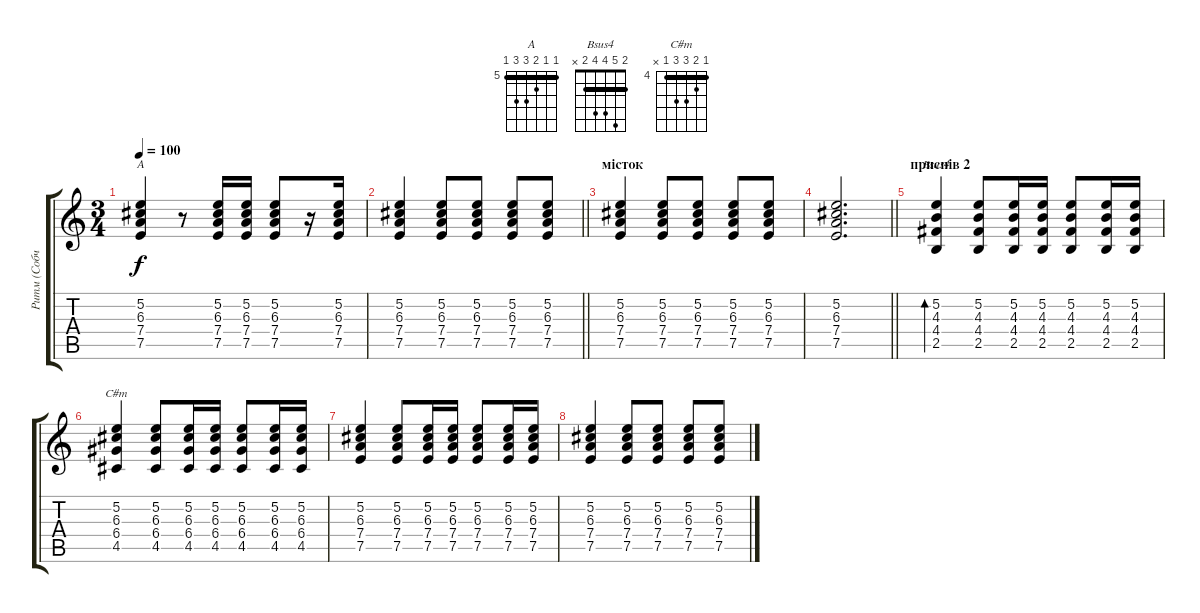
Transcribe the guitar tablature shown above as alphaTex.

\track ("Ритм (Собчук)" "Ритм (Собч") {instrument acousticguitarsteel}
\staff {score tabs}
\tuning (E4 B3 G3 D3 A2 E2) {hide}
\chord ("A" 5 5 6 7 7 5) {firstfret 5 barre 5}
\chord ("Bsus4" 2 5 4 4 2 x) {barre 2}
\chord ("C#m" 4 5 6 6 4 x) {firstfret 4 barre 4}
\ts (3 4)
\tempo 100
\clef g2
\ks c
(5.2 6.3 7.4 7.5).4{ch "A" dy f} r.8 (5.2 6.3 7.4 7.5).16 (5.2 6.3 7.4 7.5).16 (5.2 6.3 7.4 7.5).8 r.16 (5.2 6.3 7.4 7.5).16 |
\barLineRight lightlight
(5.2 6.3 7.4 7.5).4 (5.2 6.3 7.4 7.5).8 (5.2 6.3 7.4 7.5).8 (5.2 6.3 7.4 7.5).8 (5.2 6.3 7.4 7.5).8 |
\section ("" "місток")
(5.2 6.3 7.4 7.5).4 (5.2 6.3 7.4 7.5).8 (5.2 6.3 7.4 7.5).8 (5.2 6.3 7.4 7.5).8 (5.2 6.3 7.4 7.5).8 |
\barLineRight lightlight
(5.2 6.3 7.4 7.5).2{d} |
\section ("" "приспів 2")
(5.2 4.3 4.4 2.5).4{bd 60 ch "Bsus4"} (5.2 4.3 4.4 2.5).8 (5.2 4.3 4.4 2.5).16 (5.2 4.3 4.4 2.5).16 (5.2 4.3 4.4 2.5).8 (5.2 4.3 4.4 2.5).16 (5.2 4.3 4.4 2.5).16 |
(5.2 6.3 6.4 4.5).4{ch "C#m"} (5.2 6.3 6.4 4.5).8 (5.2 6.3 6.4 4.5).16 (5.2 6.3 6.4 4.5).16 (5.2 6.3 6.4 4.5).8 (5.2 6.3 6.4 4.5).16 (5.2 6.3 6.4 4.5).16 |
(5.2 6.3 7.4 7.5).4 (5.2 6.3 7.4 7.5).8 (5.2 6.3 7.4 7.5).16 (5.2 6.3 7.4 7.5).16 (5.2 6.3 7.4 7.5).8 (5.2 6.3 7.4 7.5).16 (5.2 6.3 7.4 7.5).16 |
(5.2 6.3 7.4 7.5).4 (5.2 6.3 7.4 7.5).8 (5.2 6.3 7.4 7.5).8 (5.2 6.3 7.4 7.5).8 (5.2 6.3 7.4 7.5).8
